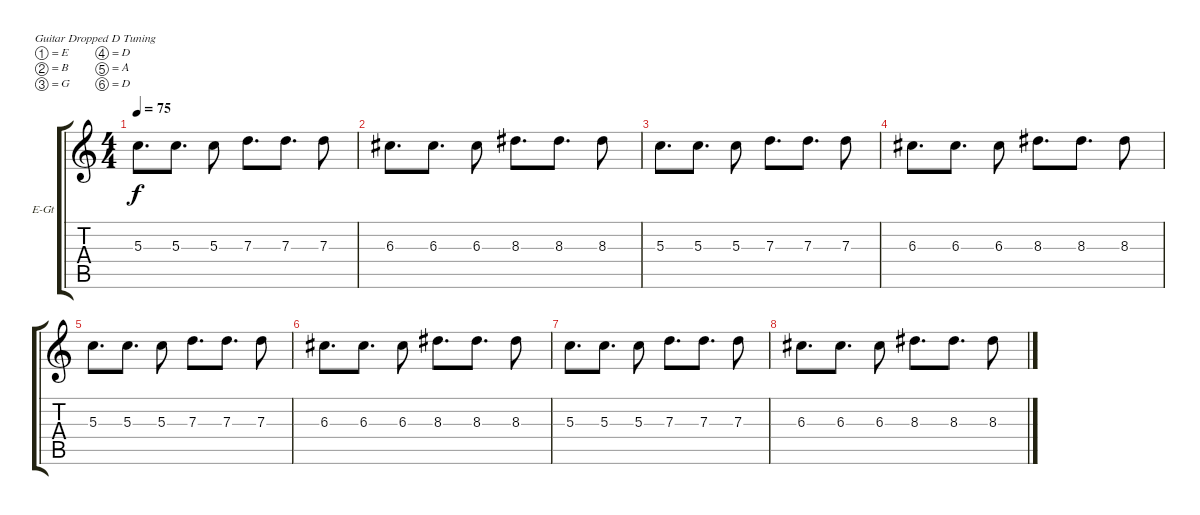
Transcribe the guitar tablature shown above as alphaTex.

\defaultSystemsLayout 4
\bracketExtendMode groupsimilarinstruments
\firstSystemTrackNameOrientation horizontal
\otherSystemsTrackNameOrientation horizontal
\track ("Electric Guitar" "E-Gt") {instrument electricguitarclean}
\staff {score tabs}
\tuning (E4 B3 G3 D3 A2 D2)
\ts (4 4)
\tempo 75
\clef g2
\ks c
5.3.8{d dy f} 5.3.8{d} 5.3.8 7.3.8{d} 7.3.8{d} 7.3.8 |
6.3.8{d} 6.3.8{d} 6.3.8 8.3.8{d} 8.3.8{d} 8.3.8 |
5.3.8{d} 5.3.8{d} 5.3.8 7.3.8{d} 7.3.8{d} 7.3.8 |
6.3.8{d} 6.3.8{d} 6.3.8 8.3.8{d} 8.3.8{d} 8.3.8 |
5.3.8{d} 5.3.8{d} 5.3.8 7.3.8{d} 7.3.8{d} 7.3.8 |
6.3.8{d} 6.3.8{d} 6.3.8 8.3.8{d} 8.3.8{d} 8.3.8 |
5.3.8{d} 5.3.8{d} 5.3.8 7.3.8{d} 7.3.8{d} 7.3.8 |
6.3.8{d} 6.3.8{d} 6.3.8 8.3.8{d} 8.3.8{d} 8.3.8
